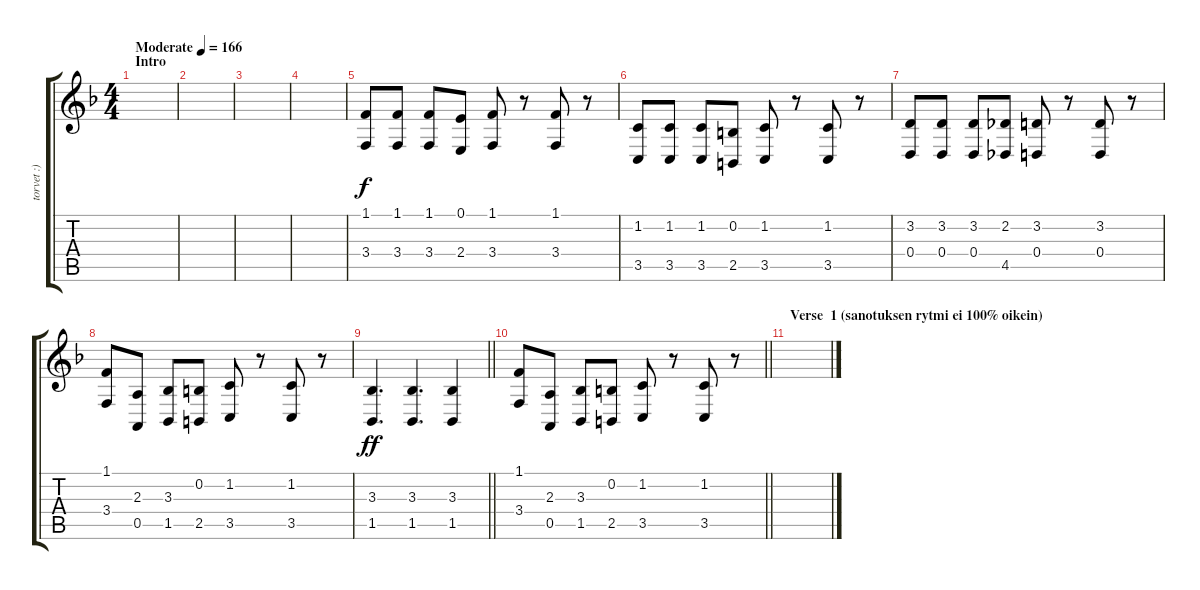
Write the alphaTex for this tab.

\track ("torvet :)" "torvet :)") {instrument altosax}
\staff {score tabs}
\tuning (E4 B3 G3 D3 A2 E2) {hide}
\ts (4 4)
\section ("" "Intro")
\tempo (166 "Moderate")
\clef g2
\ks f
|
|
|
|
(1.1 3.4).8 (1.1 3.4).8 (1.1 3.4).8 (0.1 2.4).8 (1.1 3.4).8 r.8 (1.1 3.4).8 r.8 |
(1.2 3.5).8 (1.2 3.5).8 (1.2 3.5).8 (0.2 2.5).8 (1.2 3.5).8 r.8 (1.2 3.5).8 r.8 |
(3.2 0.4).8 (3.2 0.4).8 (3.2 0.4).8 (2.2 4.5).8 (3.2 0.4).8 r.8 (3.2 0.4).8 r.8 |
(1.1 3.4).8 (2.3 0.5).8 (3.3 1.5).8 (0.2 2.5).8 (1.2 3.5).8 r.8 (1.2 3.5).8 r.8 |
\barLineRight lightlight
(3.3 1.5).4{d dy ff} (3.3 1.5).4{d} (3.3 1.5).4 |
\section ("" "")
\barLineRight lightlight
(1.1 3.4).8 (2.3 0.5).8 (3.3 1.5).8 (0.2 2.5).8 (1.2 3.5).8 r.8 (1.2 3.5).8 r.8 |
\section ("" "Verse  1 (sanotuksen rytmi ei 100% oikein)")
